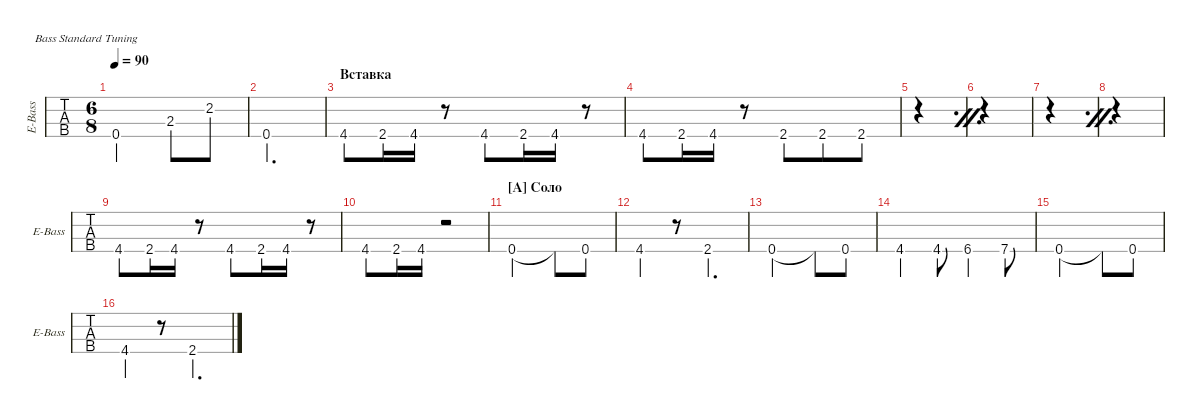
\defaultSystemsLayout 4
\hideDynamics
\bracketExtendMode groupsimilarinstruments
\singleTrackTrackNamePolicy allsystems
\multiTrackTrackNamePolicy allsystems
\otherSystemsTrackNameOrientation horizontal
\track ("Bass" "E-Bass") {instrument electricbassfinger}
\staff {tabs}
\tuning (G2 D2 A1 E1)
\ts (6 8)
\tempo 90
\clef f4
\ks b
0.4.2{dy mp} 2.3.8 2.2.8 |
0.4.2{d} |
\section ("" "Вставка")
4.4.8{dy mf} 2.4.16 4.4.16 r.8 4.4.8 2.4.16 4.4.16 r.8 |
4.4.8 2.4.16 4.4.16 r.8 2.4.8 2.4.8 2.4.8 |
\simile firstofdouble
|
\simile secondofdouble
|
\simile firstofdouble
|
\simile secondofdouble
|
\simile none
4.4.8 2.4.16 4.4.16 r.8 4.4.8 2.4.16 4.4.16 r.8 |
4.4.8 2.4.16 4.4.16 r.2 |
\section ("A" "Соло")
0.4.2{dy mp} 0.4{t}.8 0.4{st}.8 |
4.4.4 r.8 2.4.4{d} |
0.4.2 0.4{t}.8 0.4{st}.8 |
4.4.4 4.4{st}.8 6.4.4 7.4.8 |
0.4.2 0.4{t}.8 0.4{st}.8 |
4.4.4 r.8 2.4.4{d}
